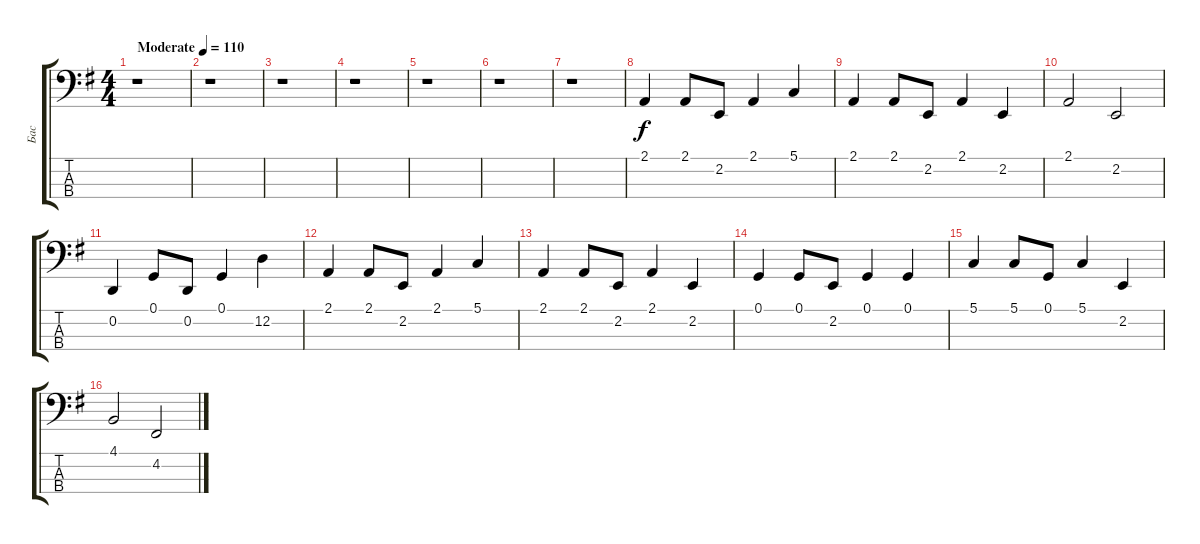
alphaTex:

\track ("Бас" "Бас") {instrument acousticgrandpiano}
\staff {score tabs}
\tuning (G2 D2 A1 E1) {hide}
\ts (4 4)
\tempo (110 "Moderate")
\clef f4
\ks eminor
r.1{dy f instrument acousticgrandpiano} |
r.1 |
r.1 |
r.1 |
r.1 |
r.1 |
r.1 |
2.1.4 2.1.8 2.2.8 2.1.4 5.1.4 |
2.1.4 2.1.8 2.2.8 2.1.4 2.2.4 |
2.1.2 2.2.2 |
0.2.4 0.1.8 0.2.8 0.1.4 12.2.4 |
2.1.4 2.1.8 2.2.8 2.1.4 5.1.4 |
2.1.4 2.1.8 2.2.8 2.1.4 2.2.4 |
0.1.4 0.1.8 2.2.8 0.1.4 0.1.4 |
5.1.4 5.1.8 0.1.8 5.1.4 2.2.4 |
4.1.2 4.2.2
